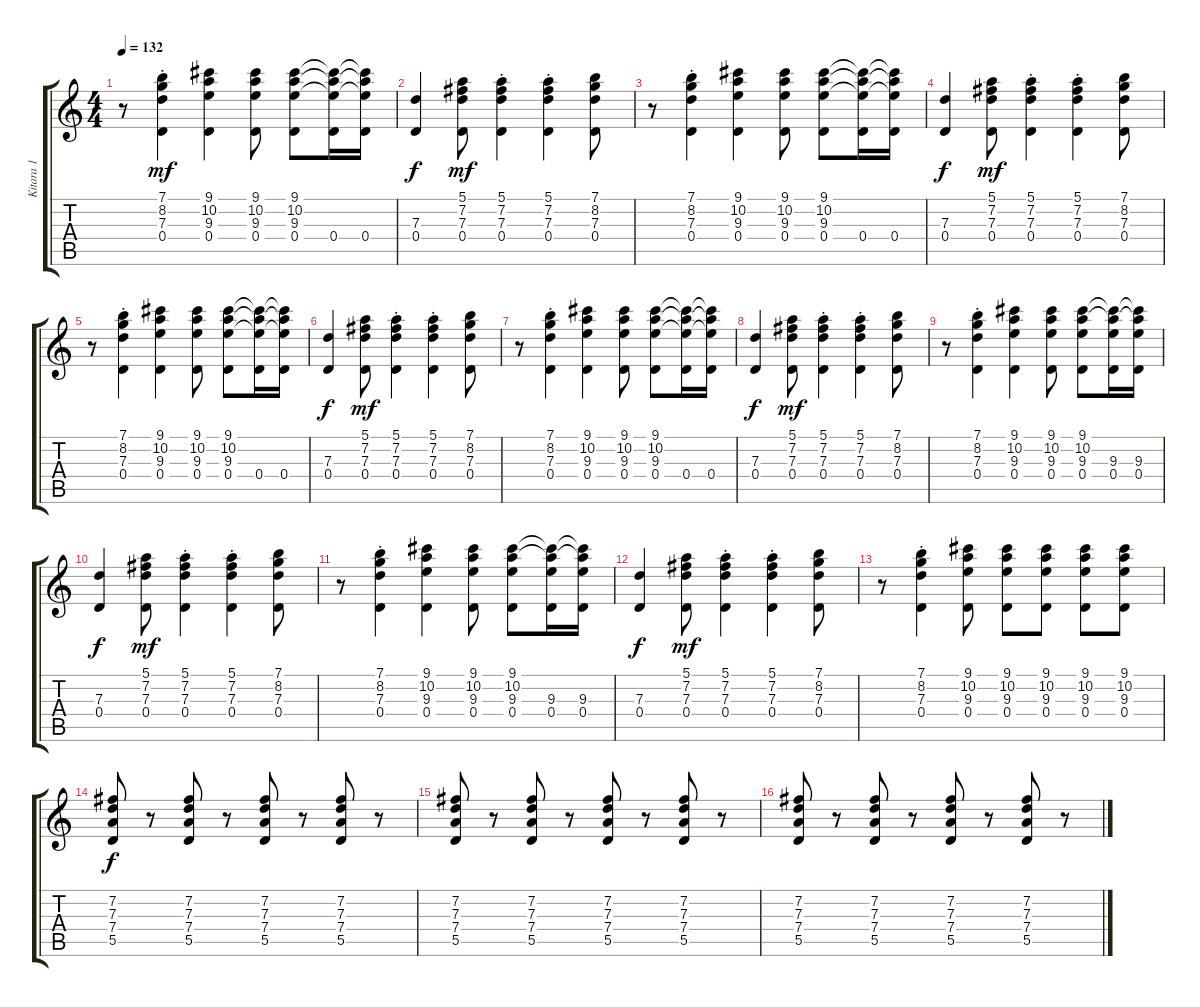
\track ("Kitara 1" "Kitara 1") {instrument distortionguitar}
\staff {score tabs}
\tuning (E4 B3 G3 D3 A2 E2) {hide}
\ts (4 4)
\tempo 132
\clef g2
\ks c
r.8{dy mf} (7.1{st} 8.2{st} 7.3{st} 0.4{st}).4 (9.1 10.2 9.3 0.4).4 (9.1 10.2 9.3 0.4).8 (9.1 10.2 9.3 0.4).8 (9.1{t} 10.2{t} 9.3{t} 0.4).16 (9.1{t} 10.2{t} 9.3{t} 0.4).16 |
(7.3 0.4).4{dy f} (5.1 7.2 7.3 0.4).8{dy mf} (5.1{st} 7.2{st} 7.3{st} 0.4{st}).4 (5.1{st} 7.2{st} 7.3{st} 0.4{st}).4 (7.1 8.2 7.3 0.4).8 |
r.8 (7.1{st} 8.2{st} 7.3{st} 0.4{st}).4 (9.1 10.2 9.3 0.4).4 (9.1 10.2 9.3 0.4).8 (9.1 10.2 9.3 0.4).8 (9.1{t} 10.2{t} 9.3{t} 0.4).16 (9.1{t} 10.2{t} 9.3{t} 0.4).16 |
(7.3 0.4).4{dy f} (5.1 7.2 7.3 0.4).8{dy mf} (5.1{st} 7.2{st} 7.3{st} 0.4{st}).4 (5.1{st} 7.2{st} 7.3{st} 0.4{st}).4 (7.1 8.2 7.3 0.4).8 |
r.8 (7.1{st} 8.2{st} 7.3{st} 0.4{st}).4 (9.1 10.2 9.3 0.4).4 (9.1 10.2 9.3 0.4).8 (9.1 10.2 9.3 0.4).8 (9.1{t} 10.2{t} 9.3{t} 0.4).16 (9.1{t} 10.2{t} 9.3{t} 0.4).16 |
(7.3 0.4).4{dy f} (5.1 7.2 7.3 0.4).8{dy mf} (5.1{st} 7.2{st} 7.3{st} 0.4{st}).4 (5.1{st} 7.2{st} 7.3{st} 0.4{st}).4 (7.1 8.2 7.3 0.4).8 |
r.8 (7.1{st} 8.2{st} 7.3{st} 0.4{st}).4 (9.1 10.2 9.3 0.4).4 (9.1 10.2 9.3 0.4).8 (9.1 10.2 9.3 0.4).8 (9.1{t} 10.2{t} 9.3{t} 0.4).16 (9.1{t} 10.2{t} 9.3{t} 0.4).16 |
(7.3 0.4).4{dy f} (5.1 7.2 7.3 0.4).8{dy mf} (5.1{st} 7.2{st} 7.3{st} 0.4{st}).4 (5.1{st} 7.2{st} 7.3{st} 0.4{st}).4 (7.1 8.2 7.3 0.4).8 |
r.8 (7.1{st} 8.2{st} 7.3{st} 0.4{st}).4 (9.1 10.2 9.3 0.4).4 (9.1 10.2 9.3 0.4).8 (9.1 10.2 9.3 0.4).8 (9.1{t} 10.2{t} 9.3 0.4).16 (9.1{t} 10.2{t} 9.3 0.4).16 |
(7.3 0.4).4{dy f volume 9} (5.1 7.2 7.3 0.4).8{dy mf} (5.1{st} 7.2{st} 7.3{st} 0.4{st}).4 (5.1{st} 7.2{st} 7.3{st} 0.4{st}).4 (7.1 8.2 7.3 0.4).8 |
r.8 (7.1{st} 8.2{st} 7.3{st} 0.4{st}).4 (9.1 10.2 9.3 0.4).4 (9.1 10.2 9.3 0.4).8 (9.1 10.2 9.3 0.4).8 (9.1{t} 10.2{t} 9.3 0.4).16 (9.1{t} 10.2{t} 9.3 0.4).16 |
(7.3 0.4).4{dy f} (5.1 7.2 7.3 0.4).8{dy mf} (5.1{st} 7.2{st} 7.3{st} 0.4{st}).4 (5.1{st} 7.2{st} 7.3{st} 0.4{st}).4 (7.1 8.2 7.3 0.4).8 |
r.8 (7.1{st} 8.2{st} 7.3{st} 0.4{st}).4 (9.1 10.2 9.3 0.4).8 (9.1 10.2 9.3 0.4).8 (9.1 10.2 9.3 0.4).8 (9.1 10.2 9.3 0.4).8 (9.1 10.2 9.3 0.4).8 |
(7.2 7.3 7.4 5.5).8{dy f volume 11} r.8 (7.2 7.3 7.4 5.5).8 r.8 (7.2 7.3 7.4 5.5).8 r.8 (7.2 7.3 7.4 5.5).8 r.8 |
(7.2 7.3 7.4 5.5).8 r.8 (7.2 7.3 7.4 5.5).8 r.8 (7.2 7.3 7.4 5.5).8 r.8 (7.2 7.3 7.4 5.5).8 r.8 |
(7.2 7.3 7.4 5.5).8 r.8 (7.2 7.3 7.4 5.5).8 r.8 (7.2 7.3 7.4 5.5).8 r.8 (7.2 7.3 7.4 5.5).8 r.8
